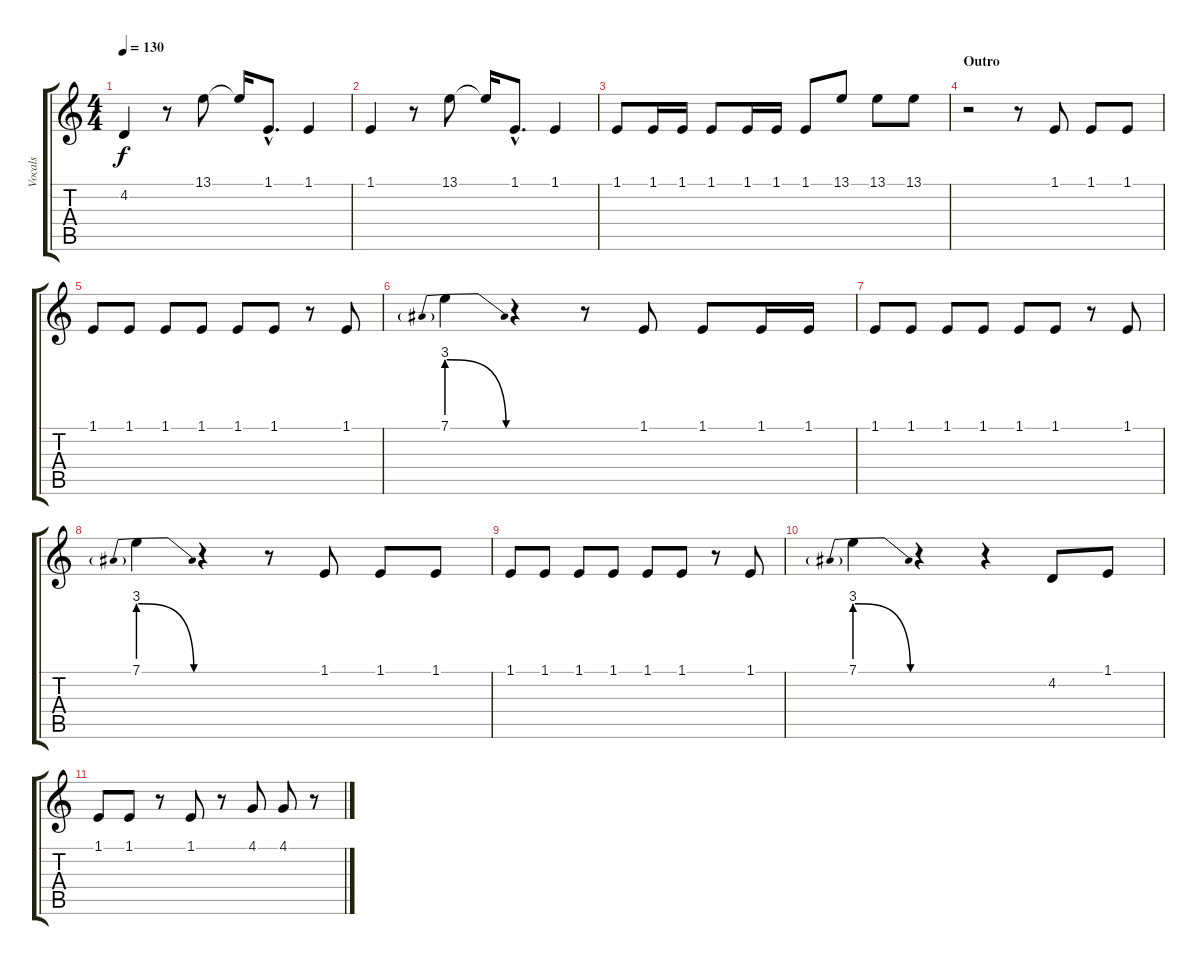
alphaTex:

\track ("Vocals" "Vocals") {instrument lead2sawtooth}
\staff {score tabs}
\tuning (Eb4 Bb3 Gb3 Db3 Ab2 Eb2) {hide}
\ts (4 4)
\tempo 130
\clef g2
\ks c
4.2{t}.4{dy f} r.8 13.1.8 13.1{t}.16 1.1{hac}.8{d} 1.1.4 |
1.1.4 r.8 13.1.8 13.1{t}.16 1.1{hac}.8{d} 1.1.4 |
1.1.8 1.1.16 1.1.16 1.1.8 1.1.16 1.1.16 1.1.8 13.1.8 13.1.8 13.1.8 |
\section ("" "Outro")
r.2 r.8 1.1.8 1.1.8 1.1.8 |
1.1.8 1.1.8 1.1.8 1.1.8 1.1.8 1.1.8 r.8 1.1.8 |
7.1{be (prebendrelease 0 12 60 0)}.4 r.4 r.8 1.1.8 1.1.8 1.1.16 1.1.16 |
1.1.8 1.1.8 1.1.8 1.1.8 1.1.8 1.1.8 r.8 1.1.8 |
7.1{be (prebendrelease 0 12 60 0)}.4 r.4 r.8 1.1.8 1.1.8 1.1.8 |
1.1.8 1.1.8 1.1.8 1.1.8 1.1.8 1.1.8 r.8 1.1.8 |
7.1{be (prebendrelease 0 12 60 0)}.4 r.4 r.4 4.2.8 1.1.8 |
1.1.8 1.1.8 r.8 1.1.8 r.8 4.1.8 4.1.8 r.8
